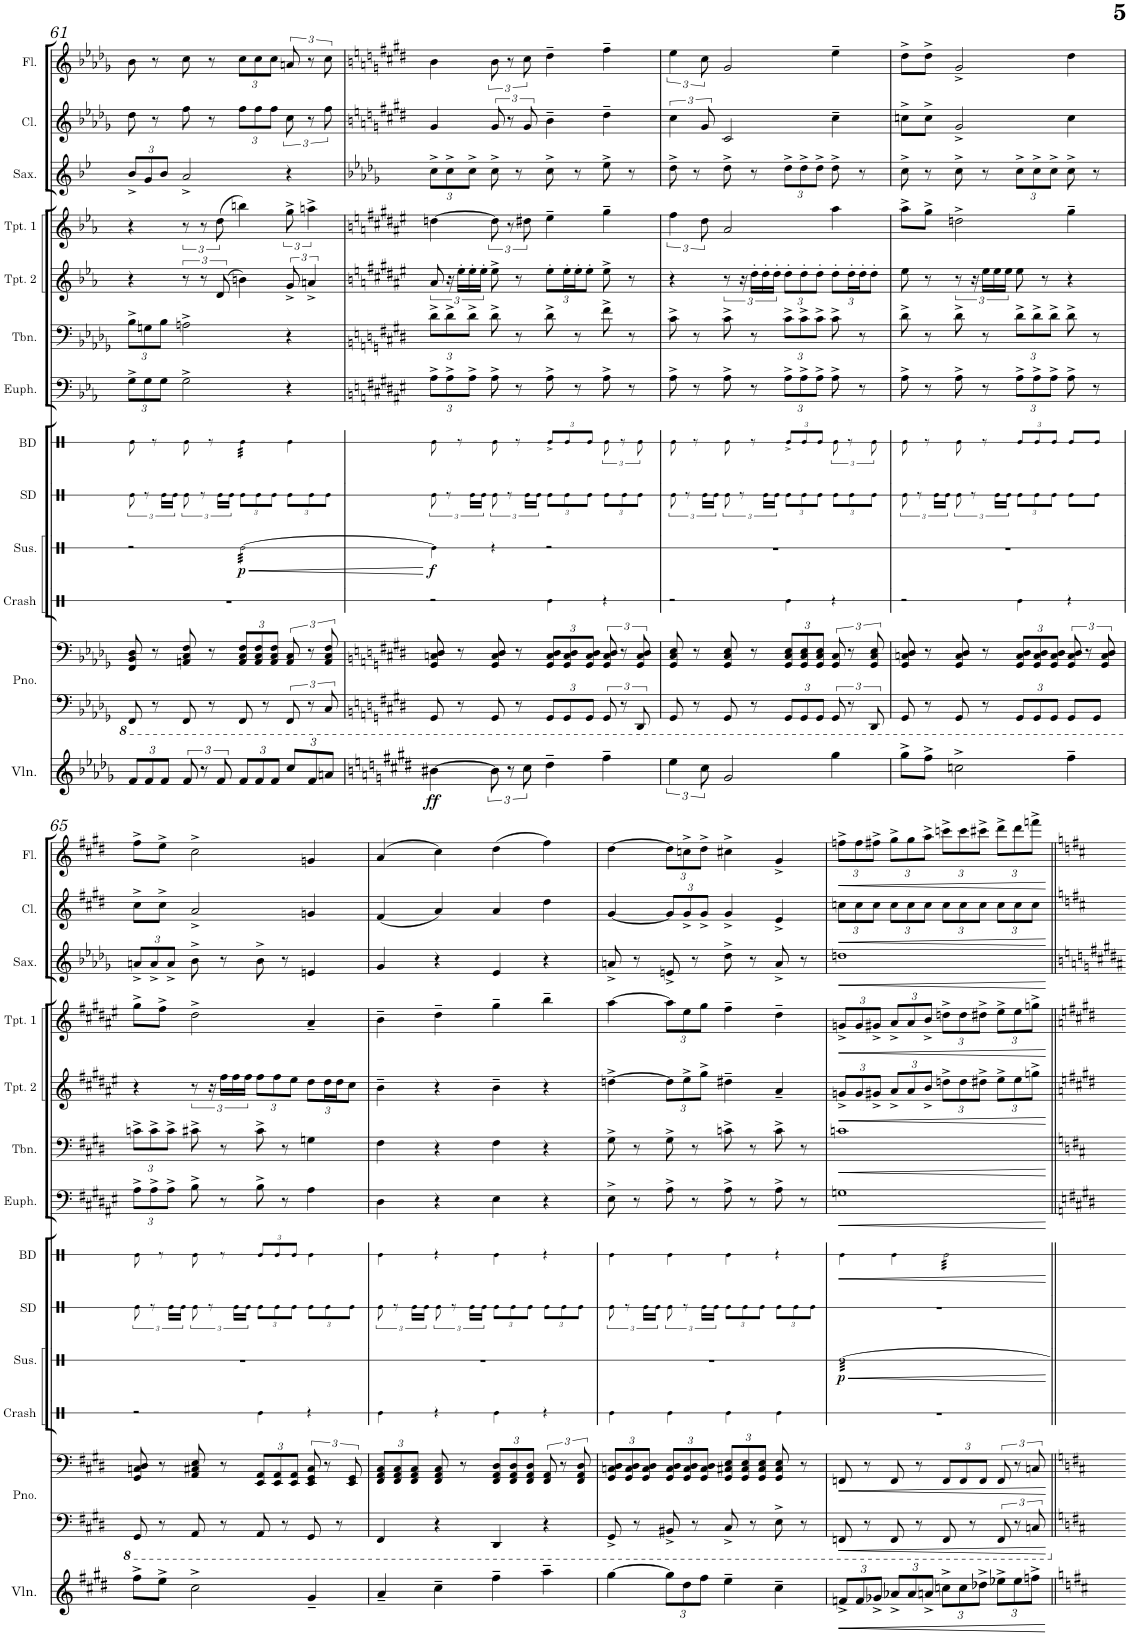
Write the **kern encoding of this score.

**kern	**dynam	**kern	**kern	**dynam	**kern	**kern	**dynam	**kern	**dynam	**kern	**dynam	**kern	**dynam	**kern	**dynam	**kern	**dynam	**kern	**dynam	**kern	**dynam
*part11	*part11	*part10	*part10	*part10	*part9	*part8	*part8	*part7	*part7	*part6	*part6	*part5	*part5	*part4	*part4	*part3	*part3	*part2	*part2	*part1	*part1
*staff12	*staff12	*staff11	*staff10	*staff10/11	*staff9	*staff8	*staff8	*staff7	*staff7	*staff6	*staff6	*staff5	*staff5	*staff4	*staff4	*staff3	*staff3	*staff2	*staff2	*staff1	*staff1
*I"Violon	*	*I"Piano	*	*	*I"Snare Drum	*I"Bass Drum	*	*I"Euphonium	*	*I"Trombone	*	*I"Trumpet in Bb 2	*	*I"Trumpet in Bb 1	*	*I"Saxophone Alto	*	*I"Clarinet in Bb	*	*I"Flute	*
*I'Vln.	*	*I'Pno.	*	*	*I'SD	*I'BD	*	*I'Euph.	*	*I'Tbn.	*	*I'Tpt. 2	*	*I'Tpt. 1	*	*I'Sax.	*	*I'Cl.	*	*I'Fl.	*
!!LO:PB:g=z
*clefG2	*	*clefF4	*clefF4	*	*clefX	*clefX	*	*clefF4	*	*clefF4	*	*clefG2	*	*clefG2	*	*clefG2	*	*clefG2	*	*clefG2	*
*	*	*	*	*	*	*	*	*Trd1c2	*	*	*	*Trd1c2	*	*Trd1c2	*	*Trd5c9	*	*Trd1c2	*	*	*
*k[b-e-a-d-g-]	*	*k[b-e-a-d-g-]	*k[b-e-a-d-g-]	*	*k[]	*k[]	*	*k[b-e-a-]	*	*k[b-e-a-d-g-]	*	*k[b-e-a-]	*	*k[b-e-a-]	*	*k[b-e-]	*	*k[b-e-a-d-g-]	*	*k[b-e-a-d-g-]	*
*M4/4	*	*M4/4	*M4/4	*	*M4/4	*M4/4	*	*M4/4	*	*M4/4	*	*M4/4	*	*M4/4	*	*M4/4	*	*M4/4	*	*M4/4	*
*Xbrackettup	*	*	*	*	*	*	*	*Xbrackettup	*	*Xbrackettup	*	*	*	*	*	*Xbrackettup	*	*	*	*	*
=61	=61	=61	=61	=61	=61	=61	=61	=61	=61	=61	=61	=61	=61	=61	=61	=61	=61	=61	=61	=61	=61
12f/L	.	8FFF/	8FF/ 8BB-/ 8D-/	.	12Re!\	8Re!\	.	12G^\L	.	12B-^\L	.	4r	.	4r	.	12b-^/L	.	8dd-\	.	8b-\	.
12f/	.	.	.	.	12r	.	.	12G\	.	12Gn\	.	.	.	.	.	12g/	.	.	.	.	.
.	.	8r	8r	.	.	8r	.	.	.	.	.	.	.	.	.	.	.	8r	.	8r	.
12f/J	.	.	.	.	24Re!\LL	.	.	12G\J	.	12B-\J	.	.	.	.	.	12b-/J	.	.	.	.	.
.	.	.	.	.	24Re!\JJ	.	.	.	.	.	.	.	.	.	.	.	.	.	.	.	.
*brackettup	*	*	*	*	*	*	*	*	*	*	*	*	*	*	*	*	*	*	*	*	*
12f/	.	8FFF/	8AAn/ 8C/ 8F/	.	12Re!\	8Re!\	.	2G^\	.	2An^\	.	12r	.	12r	.	2a^/	.	8ff\	.	8cc\	.
12r	.	.	.	.	12r	.	.	.	.	.	.	12r	.	12r	.	.	.	.	.	.	.
.	.	8r	8r	.	.	8r	.	.	.	.	.	.	.	.	.	.	.	8r	.	8r	.
12f/	.	.	.	.	24Re!\LL	.	.	.	.	.	.	(12d/	.	(12dd\	.	.	.	.	.	.	.
.	.	.	.	.	24Re!\JJ	.	.	.	.	.	.	.	.	.	.	.	.	.	.	.	.
*Xbrackettup	*	*	*Xbrackettup	*	*Xbrackettup	*	*	*	*	*	*	*	*	*	*	*	*	*Xbrackettup	*	*Xbrackettup	*
*	*	*	*	*	*	*tremolo	*	*	*	*	*	*	*	*	*	*	*	*	*	*	*
12f/L	.	8FFF/	12AA/ 12C/ 12F/L	.	12Re!\L	32Re!\LLL	.	.	.	.	.	4bn\)	.	4bbn\)	.	.	.	12ff\L	.	12cc\L	.
.	.	.	.	.	.	32Re!\	.	.	.	.	.	.	.	.	.	.	.	.	.	.	.
.	.	.	.	.	.	32Re!\	.	.	.	.	.	.	.	.	.	.	.	.	.	.	.
12f/	.	.	12AA/ 12C/ 12F/	.	12Re!\	.	.	.	.	.	.	.	.	.	.	.	.	12ff\	.	12cc\	.
.	.	.	.	.	.	32Re!\	.	.	.	.	.	.	.	.	.	.	.	.	.	.	.
.	.	8r	.	.	.	32Re!\	.	.	.	.	.	.	.	.	.	.	.	.	.	.	.
.	.	.	.	.	.	32Re!\	.	.	.	.	.	.	.	.	.	.	.	.	.	.	.
12f/J	.	.	12AA/ 12C/ 12F/J	.	12Re!\J	.	.	.	.	.	.	.	.	.	.	.	.	12ff\J	.	12cc\J	.
.	.	.	.	.	.	32Re!\	.	.	.	.	.	.	.	.	.	.	.	.	.	.	.
.	.	.	.	.	.	32Re!\JJJ	.	.	.	.	.	.	.	.	.	.	.	.	.	.	.
*	*	*	*	*	*	*Xtremolo	*	*	*	*	*	*	*	*	*	*	*	*	*	*	*
*	*	*	*brackettup	*	*	*	*	*	*	*	*	*	*	*	*	*	*	*brackettup	*	*brackettup	*
12cc/L	.	12FFF/	12AA/ 12C/	.	12Re!\L	4Re!\	.	4r	.	4r	.	12g^/	.	12gg^\	.	4r	.	12cc\	.	12an/	.
12f/	.	12r	12r	.	12Re!\	.	.	.	.	.	.	6an^/	.	6aan^\	.	.	.	12r	.	12r	.
12an/J	.	12CC/	12AA/ 12C/ 12F/	.	12Re!\J	.	.	.	.	.	.	.	.	.	.	.	.	12ff\	.	12cc\	.
=62	=62	=62	=62	=62	=62	=62	=62	=62	=62	=62	=62	=62	=62	=62	=62	=62	=62	=62	=62	=62	=62
*k[f#c#g#d#]	*	*k[f#c#g#d#]	*k[f#c#g#d#]	*	*	*	*	*k[f#c#g#d#a#e#]	*	*k[f#c#g#d#]	*	*k[f#c#g#d#a#e#]	*	*k[f#c#g#d#a#e#]	*	*k[b-e-a-d-g-]	*	*k[f#c#g#d#]	*	*k[f#c#g#d#]	*
*	*	*	*	*	*brackettup	*	*	*	*	*	*	*	*	*	*	*	*	*	*	*	*
!	!LO:DY:b	!	!	!	!	!	!	!	!	!	!	!	!	!	!	!	!	!	!	!	!
[4b#X\	ff	8GGG#/	8GG#/ 8Cn/ 8D#/	.	12Re!\	8Re!\	.	12A#^\L	.	12d#^\L	.	12a#/	.	[4ddn\	.	12cc^\L	.	4g#/	.	4b\	.
.	.	.	.	.	12r	.	.	12A#^\	.	12d#^\	.	24r	.	.	.	12cc^\	.	.	.	.	.
.	.	8r	8r	.	.	8r	.	.	.	.	.	24ee#'\LL	.	.	.	.	.	.	.	.	.
.	.	.	.	.	24Re!\LL	.	.	12A#^\J	.	12d#^\J	.	24ee#'\	.	.	.	12cc^\J	.	.	.	.	.
.	.	.	.	.	24Re!\JJ	.	.	.	.	.	.	24ee#'\JJ	.	.	.	.	.	.	.	.	.
*brackettup	*	*	*	*	*	*	*	*	*	*	*	*	*	*	*	*	*	*	*	*	*
12b#\]	.	8GGG#/	8GG#/ 8C/ 8D#/	.	12Re!\	8Re!\	.	8A#^\	.	8d#^\	.	8ee#^\	.	12dd\]	.	8cc^\	.	12g#/	.	12b\	.
12r	.	.	.	.	12r	.	.	.	.	.	.	.	.	12r	.	.	.	12r	.	12r	.
.	.	8r	8r	.	.	8r	.	8r	.	8r	.	8r	.	.	.	8r	.	.	.	.	.
12cc#\	.	.	.	.	24Re!\LL	.	.	.	.	.	.	.	.	12dd#X\	.	.	.	12g#/	.	12cc#\	.
.	.	.	.	.	24Re!\JJ	.	.	.	.	.	.	.	.	.	.	.	.	.	.	.	.
*	*	*Xbrackettup	*Xbrackettup	*	*Xbrackettup	*Xbrackettup	*	*	*	*	*	*Xbrackettup	*	*	*	*	*	*	*	*	*
4dd#~\	.	12GGG#/L	12GG#/ 12C/ 12D#/L	.	12Re!\L	12Re^!/L	.	8A#^\	.	8d#^\	.	12ee#'\L	.	4ee#~\	.	8cc^\	.	4b~\	.	4dd#~\	.
.	.	12GGG#/	12GG#/ 12C/ 12D#/	.	12Re!\	12Re!/	.	.	.	.	.	24ee#'\L	.	.	.	.	.	.	.	.	.
.	.	.	.	.	.	.	.	8r	.	8r	.	24ee#'\J	.	.	.	8r	.	.	.	.	.
.	.	12GGG#/J	12GG#/ 12C/ 12D#/J	.	12Re!\J	12Re!/J	.	.	.	.	.	12ee#'\J	.	.	.	.	.	.	.	.	.
*	*	*brackettup	*brackettup	*	*	*brackettup	*	*	*	*	*	*	*	*	*	*	*	*	*	*	*
4ff#~\	.	12GGG#/	12GG#/ 12C/ 12D#/	.	12Re!\L	12Re!\	.	8A#^\	.	8f#^\	.	8ee#^\	.	4gg#~\	.	8ee-^\	.	4dd#~\	.	4ff#~\	.
.	.	12r	12r	.	12Re!\	12r	.	.	.	.	.	.	.	.	.	.	.	.	.	.	.
.	.	.	.	.	.	.	.	8r	.	8r	.	8r	.	.	.	8r	.	.	.	.	.
.	.	12DDD#/	12GG#/ 12C/ 12D#/	.	12Re!\J	12Re!\	.	.	.	.	.	.	.	.	.	.	.	.	.	.	.
=63	=63	=63	=63	=63	=63	=63	=63	=63	=63	=63	=63	=63	=63	=63	=63	=63	=63	=63	=63	=63	=63
*	*	*	*	*	*brackettup	*	*	*	*	*	*	*	*	*	*	*	*	*	*	*	*
6ee\	.	8GGG#/	8GG#/ 8C#/ 8E/	.	12Re!\	8Re!\	.	8A#^\	.	8c#^\	.	4r	.	6ff#\	.	8dd-^\	.	6cc#\	.	6ee\	.
.	.	.	.	.	12r	.	.	.	.	.	.	.	.	.	.	.	.	.	.	.	.
.	.	8r	8r	.	.	8r	.	8r	.	8r	.	.	.	.	.	8r	.	.	.	.	.
12cc#\	.	.	.	.	24Re!\LL	.	.	.	.	.	.	.	.	12dd#\	.	.	.	12g#/	.	12cc#\	.
.	.	.	.	.	24Re!\JJ	.	.	.	.	.	.	.	.	.	.	.	.	.	.	.	.
*	*	*	*	*	*	*	*	*	*	*	*	*brackettup	*	*	*	*	*	*	*	*	*
2g#/	.	8GGG#/	8GG#/ 8C#/ 8E/	.	12Re!\	8Re!\	.	8A#^\	.	8c#^\	.	12r	.	2a#/	.	8dd-^\	.	2c#/	.	2g#/	.
.	.	.	.	.	12r	.	.	.	.	.	.	24r	.	.	.	.	.	.	.	.	.
.	.	8r	8r	.	.	8r	.	8r	.	8r	.	24dd#'\LL	.	.	.	8r	.	.	.	.	.
.	.	.	.	.	24Re!\LL	.	.	.	.	.	.	24dd#'\	.	.	.	.	.	.	.	.	.
.	.	.	.	.	24Re!\JJ	.	.	.	.	.	.	24dd#'\JJ	.	.	.	.	.	.	.	.	.
*	*	*Xbrackettup	*Xbrackettup	*	*Xbrackettup	*Xbrackettup	*	*	*	*	*	*Xbrackettup	*	*	*	*	*	*	*	*	*
.	.	12GGG#/L	12GG#/ 12C#/ 12E/L	.	12Re!\L	12Re^!/L	.	12A#^\L	.	12c#^\L	.	12dd#'\L	.	.	.	12dd-^\L	.	.	.	.	.
.	.	12GGG#/	12GG#/ 12C#/ 12E/	.	12Re!\	12Re!/	.	12A#^\	.	12c#^\	.	12dd#'\	.	.	.	12dd-^\	.	.	.	.	.
.	.	12GGG#/J	12GG#/ 12C#/ 12E/J	.	12Re!\J	12Re!/J	.	12A#^\J	.	12c#^\J	.	12dd#'\J	.	.	.	12dd-^\J	.	.	.	.	.
*	*	*brackettup	*brackettup	*	*	*brackettup	*	*	*	*	*	*	*	*	*	*	*	*	*	*	*
4gg#\	.	12GGG#/	12GG#/ 12C#/	.	12Re!\L	12Re!\	.	8A#^\	.	8c#^\	.	12dd#'\L	.	4aa#\	.	8dd-^\	.	4cc#~\	.	4ee~\	.
.	.	12r	12r	.	12Re!\	12r	.	.	.	.	.	24dd#'\L	.	.	.	.	.	.	.	.	.
.	.	.	.	.	.	.	.	8r	.	8r	.	24dd#'\J	.	.	.	8r	.	.	.	.	.
.	.	12DDD#/	12GG#/ 12C#/ 12E/	.	12Re!\J	12Re!\	.	.	.	.	.	12dd#'\J	.	.	.	.	.	.	.	.	.
=64	=64	=64	=64	=64	=64	=64	=64	=64	=64	=64	=64	=64	=64	=64	=64	=64	=64	=64	=64	=64	=64
*	*	*	*	*	*brackettup	*	*	*	*	*	*	*	*	*	*	*	*	*	*	*	*
8gg#^\L	.	8GGG#/	8GG#/ 8Cn/ 8D#/	.	12Re!\	8Re!\	.	8A#^\	.	8d#^\	.	8ee#\	.	8aa#^\L	.	8cc^\	.	8ccn^\L	.	8dd#^\L	.
.	.	.	.	.	12r	.	.	.	.	.	.	.	.	.	.	.	.	.	.	.	.
8ff#^\J	.	8r	8r	.	.	8r	.	8r	.	8r	.	8r	.	8gg#^\J	.	8r	.	8cc^\J	.	8dd#^\J	.
.	.	.	.	.	24Re!\LL	.	.	.	.	.	.	.	.	.	.	.	.	.	.	.	.
.	.	.	.	.	24Re!\JJ	.	.	.	.	.	.	.	.	.	.	.	.	.	.	.	.
*	*	*	*	*	*	*	*	*	*	*	*	*brackettup	*	*	*	*	*	*	*	*	*
2ccn^\	.	8GGG#/	8GG#/ 8C/ 8D#/	.	12Re!\	8Re!\	.	8A#^\	.	8d#^\	.	12r	.	2ddn^\	.	8cc^\	.	2g#^/	.	2g#^/	.
.	.	.	.	.	12r	.	.	.	.	.	.	24r	.	.	.	.	.	.	.	.	.
.	.	8r	8r	.	.	8r	.	8r	.	8r	.	24ee#\LL	.	.	.	8r	.	.	.	.	.
.	.	.	.	.	24Re!\LL	.	.	.	.	.	.	24ee#\	.	.	.	.	.	.	.	.	.
.	.	.	.	.	24Re!\JJ	.	.	.	.	.	.	24ee#\JJ	.	.	.	.	.	.	.	.	.
*	*	*Xbrackettup	*Xbrackettup	*	*Xbrackettup	*Xbrackettup	*	*	*	*	*	*	*	*	*	*	*	*	*	*	*
.	.	12GGG#/L	12GG#/ 12C/ 12D#/L	.	12Re!\L	12Re!/L	.	12A#^\L	.	12d#^\L	.	8ee#\	.	.	.	12cc^\L	.	.	.	.	.
.	.	12GGG#/	12GG#/ 12C/ 12D#/	.	12Re!\	12Re!/	.	12A#^\	.	12d#^\	.	.	.	.	.	12cc^\	.	.	.	.	.
.	.	.	.	.	.	.	.	.	.	.	.	8r	.	.	.	.	.	.	.	.	.
.	.	12GGG#/J	12GG#/ 12C/ 12D#/J	.	12Re!\J	12Re!/J	.	12A#^\J	.	12d#^\J	.	.	.	.	.	12cc^\J	.	.	.	.	.
*	*	*	*brackettup	*	*	*	*	*	*	*	*	*	*	*	*	*	*	*	*	*	*
4ff#~\	.	8GGG#/L	12GG#/ 12C/ 12D#/	.	8Re!\L	8Re!/L	.	8A#^\	.	8d#^\	.	4r	.	4gg#~\	.	8cc^\	.	4cc\	.	4dd#\	.
.	.	.	12r	.	.	.	.	.	.	.	.	.	.	.	.	.	.	.	.	.	.
.	.	8GGG#/J	.	.	8Re!\J	8Re!/J	.	8r	.	8r	.	.	.	.	.	8r	.	.	.	.	.
.	.	.	12GG#/ 12C/ 12D#/	.	.	.	.	.	.	.	.	.	.	.	.	.	.	.	.	.	.
!!LO:LB:g=z
=65	=65	=65	=65	=65	=65	=65	=65	=65	=65	=65	=65	=65	=65	=65	=65	=65	=65	=65	=65	=65	=65
*	*	*	*	*	*brackettup	*	*	*	*	*	*	*	*	*	*	*	*	*	*	*	*
8ff#^\L	.	8GGG#/	8GG#/ 8Cn/ 8D#/	.	12Re!\	8Re!\	.	12A#^\L	.	12cn^\L	.	4r	.	8gg#^\L	.	12an^/L	.	8cc#^\L	.	8ff#^\L	.
.	.	.	.	.	12r	.	.	12A#^\	.	12c^\	.	.	.	.	.	12a^/	.	.	.	.	.
8ee^\J	.	8r	8r	.	.	8r	.	.	.	.	.	.	.	8ff#^\J	.	.	.	8cc#^\J	.	8ee^\J	.
.	.	.	.	.	24Re!\LL	.	.	12A#^\J	.	12c^\J	.	.	.	.	.	12a^/J	.	.	.	.	.
.	.	.	.	.	24Re!\JJ	.	.	.	.	.	.	.	.	.	.	.	.	.	.	.	.
2cc#^\	.	8AAA/	8AA/ 8C#X/ 8E/	.	12Re!\	8Re!\	.	8B^\	.	8c#X^\	.	12r	.	2dd#^\	.	8b-^\	.	2a^/	.	2cc#^\	.
.	.	.	.	.	12r	.	.	.	.	.	.	24r	.	.	.	.	.	.	.	.	.
.	.	8r	8r	.	.	8r	.	8r	.	8r	.	24ff#\LL	.	.	.	8r	.	.	.	.	.
.	.	.	.	.	24Re!\LL	.	.	.	.	.	.	24ff#\	.	.	.	.	.	.	.	.	.
.	.	.	.	.	24Re!\JJ	.	.	.	.	.	.	24ff#\JJ	.	.	.	.	.	.	.	.	.
*	*	*	*Xbrackettup	*	*Xbrackettup	*	*	*	*	*	*	*Xbrackettup	*	*	*	*	*	*	*	*	*
.	.	8AAA/	12EE/ 12AA/L	.	12Re!\L	12Re!/L	.	8B^\	.	8c#^\	.	12ff#\L	.	.	.	8b-^\	.	.	.	.	.
.	.	.	12EE/ 12AA/	.	12Re!\	12Re!/	.	.	.	.	.	12ff#\	.	.	.	.	.	.	.	.	.
.	.	8r	.	.	.	.	.	8r	.	8r	.	.	.	.	.	8r	.	.	.	.	.
.	.	.	12EE/ 12AA/J	.	12Re!\J	12Re!/J	.	.	.	.	.	12ee#\J	.	.	.	.	.	.	.	.	.
*	*	*	*brackettup	*	*	*	*	*	*	*	*	*	*	*	*	*	*	*	*	*	*
4g#~/	.	8GGG#/	12EE/ 12GG#/ 12C#/	.	12Re!\L	4Re!\	.	4A#\	.	4Gn\	.	12dd#\L	.	4a#~/	.	4en/	.	4gn/	.	4gn/	.
.	.	.	12r	.	12Re!\	.	.	.	.	.	.	24dd#\L	.	.	.	.	.	.	.	.	.
.	.	8r	.	.	.	.	.	.	.	.	.	24dd#\J	.	.	.	.	.	.	.	.	.
.	.	.	12EE/ 12GG#/	.	12Re!\J	.	.	.	.	.	.	12cc#\J	.	.	.	.	.	.	.	.	.
=66	=66	=66	=66	=66	=66	=66	=66	=66	=66	=66	=66	=66	=66	=66	=66	=66	=66	=66	=66	=66	=66
*	*	*	*Xbrackettup	*	*brackettup	*	*	*	*	*	*	*	*	*	*	*	*	*	*	*	*
4a~/	.	4FFF#/	12FF#/ 12AA/ 12C#/L	.	12Re!\	4Re!\	.	4D#\	.	4F#\	.	4b~\	.	4b~\	.	4g-/	.	(4f#/	.	(4a/	.
.	.	.	12FF#/ 12AA/ 12C#/	.	12r	.	.	.	.	.	.	.	.	.	.	.	.	.	.	.	.
.	.	.	12FF#/ 12AA/ 12C#/J	.	24Re!\LL	.	.	.	.	.	.	.	.	.	.	.	.	.	.	.	.
.	.	.	.	.	24Re!\JJ	.	.	.	.	.	.	.	.	.	.	.	.	.	.	.	.
4cc#~\	.	4r	8FF#/ 8AA/ 8C#/	.	12Re!\	4r	.	4r	.	4r	.	4r	.	4dd#~\	.	4r	.	4a/)	.	4cc#\)	.
.	.	.	.	.	12r	.	.	.	.	.	.	.	.	.	.	.	.	.	.	.	.
.	.	.	8r	.	.	.	.	.	.	.	.	.	.	.	.	.	.	.	.	.	.
.	.	.	.	.	24Re!\LL	.	.	.	.	.	.	.	.	.	.	.	.	.	.	.	.
.	.	.	.	.	24Re!\JJ	.	.	.	.	.	.	.	.	.	.	.	.	.	.	.	.
*	*	*	*	*	*Xbrackettup	*	*	*	*	*	*	*	*	*	*	*	*	*	*	*	*
4ff#~\	.	4DDD#/	12FF#/ 12AA/ 12D#/L	.	12Re!\L	4Re!\	.	4E#\	.	4F#\	.	4b~\	.	4gg#~\	.	4e-/	.	4a/	.	(4dd#\	.
.	.	.	12FF#/ 12AA/ 12D#/	.	12Re!\	.	.	.	.	.	.	.	.	.	.	.	.	.	.	.	.
.	.	.	12FF#/ 12AA/ 12D#/J	.	12Re!\J	.	.	.	.	.	.	.	.	.	.	.	.	.	.	.	.
*	*	*	*brackettup	*	*	*	*	*	*	*	*	*	*	*	*	*	*	*	*	*	*
4aa~\	.	4r	12FF#/ 12AA/	.	12Re!\L	4r	.	4r	.	4r	.	4r	.	4bb~\	.	4r	.	4dd#\	.	4ff#\)	.
.	.	.	12r	.	12Re!\	.	.	.	.	.	.	.	.	.	.	.	.	.	.	.	.
.	.	.	12FF#/ 12AA/ 12D#/	.	12Re!\J	.	.	.	.	.	.	.	.	.	.	.	.	.	.	.	.
=67	=67	=67	=67	=67	=67	=67	=67	=67	=67	=67	=67	=67	=67	=67	=67	=67	=67	=67	=67	=67	=67
*	*	*	*Xbrackettup	*	*brackettup	*	*	*	*	*	*	*	*	*	*	*	*	*	*	*	*
[4gg#\	.	8GGG#^/	12GG#/ 12Cn/ 12D#/L	.	12Re!\	4Re!\	.	8E#^\	.	8G#^\	.	[4ddn^\	.	[4aa#\	.	8an^/	.	[4g#/	.	[4dd#\	.
.	.	.	12GG#/ 12C/ 12D#/	.	12r	.	.	.	.	.	.	.	.	.	.	.	.	.	.	.	.
.	.	8r	.	.	.	.	.	8r	.	8r	.	.	.	.	.	8r	.	.	.	.	.
.	.	.	12GG#/ 12C/ 12D#/J	.	24Re!\LL	.	.	.	.	.	.	.	.	.	.	.	.	.	.	.	.
.	.	.	.	.	24Re!\JJ	.	.	.	.	.	.	.	.	.	.	.	.	.	.	.	.
*Xbrackettup	*	*	*	*	*	*	*	*	*	*	*	*	*	*Xbrackettup	*	*	*	*Xbrackettup	*	*Xbrackettup	*
12gg#\L]	.	8BBB#X^/	12GG#/ 12C/ 12D#/L	.	12Re!\	4Re!\	.	8A#^\	.	8G#^\	.	12dd\L]	.	12aa#\L]	.	8en^/	.	12g#/L]	.	12dd#\L]	.
12dd#\	.	.	12GG#/ 12C/ 12D#/	.	12r	.	.	.	.	.	.	12ee#^\	.	12ee#\	.	.	.	12g#^/	.	12ccn^\	.
.	.	8r	.	.	.	.	.	8r	.	8r	.	.	.	.	.	8r	.	.	.	.	.
12ff#\J	.	.	12GG#/ 12C/ 12D#/J	.	24Re!\LL	.	.	.	.	.	.	12gg#^\J	.	12gg#\J	.	.	.	12g#^/J	.	12dd#^\J	.
.	.	.	.	.	24Re!\JJ	.	.	.	.	.	.	.	.	.	.	.	.	.	.	.	.
*	*	*	*	*	*Xbrackettup	*	*	*	*	*	*	*	*	*	*	*	*	*	*	*	*
4ee~\	.	8CC#^/	12GG#/ 12C#X/ 12E/L	.	12Re!\L	4Re!\	.	8A#^\	.	8cn^\	.	4dd#X~\	.	4ff#~\	.	8dd-^\	.	4g#^/	.	4cc#X^\	.
.	.	.	12GG#/ 12C#/ 12E/	.	12Re!\	.	.	.	.	.	.	.	.	.	.	.	.	.	.	.	.
.	.	8r	.	.	.	.	.	8r	.	8r	.	.	.	.	.	8r	.	.	.	.	.
.	.	.	12GG#/ 12C#/ 12E/J	.	12Re!\J	.	.	.	.	.	.	.	.	.	.	.	.	.	.	.	.
4cc#~\	.	8EE^\	8GG#/ 8C#/ 8E/	.	12Re!\L	4r	.	8A#^\	.	8c^\	.	4a#~/	.	4dd#~\	.	8a^/	.	4e^/	.	4g#^/	.
.	.	.	.	.	12Re!\	.	.	.	.	.	.	.	.	.	.	.	.	.	.	.	.
.	.	8r	8r	.	.	.	.	8r	.	8r	.	.	.	.	.	8r	.	.	.	.	.
.	.	.	.	.	12Re!\J	.	.	.	.	.	.	.	.	.	.	.	.	.	.	.	.
=68	=68	=68	=68	=68	=68	=68	=68	=68	=68	=68	=68	=68	=68	=68	=68	=68	=68	=68	=68	=68	=68
!	!LO:HP:b	!	!	!LO:HP:b	!	!	!LO:HP:b	!	!LO:HP:b	!	!LO:HP:b	!	!LO:HP:b	!	!LO:HP:b	!	!LO:HP:b	!	!LO:HP:b	!	!LO:HP:b
12fn^/L	<	8FFFn/	8FFn/	<	1r	4Re!\	<	1Gn	<	1cn	<	12gn^/L	<	12gn^/L	<	1ddn	<	12ccn\L	<	12ffn^\L	<
12f/	.	.	.	.	.	.	.	.	.	.	.	12g/	.	12g/	.	.	.	12cc\	.	12ff\	.
.	.	8r	8r	.	.	.	.	.	.	.	.	.	.	.	.	.	.	.	.	.	.
12g-X^/J	.	.	.	.	.	.	.	.	.	.	.	12g#X^/J	.	12g#X^/J	.	.	.	12cc\J	.	12ff#X^\J	.
12a-X^/L	.	8FFF/	8FF/	.	.	4Re!\	.	.	.	.	.	12a#^/L	.	12a#^/L	.	.	.	12cc\L	.	12gg#^\L	.
12a-/	.	.	.	.	.	.	.	.	.	.	.	12a#/	.	12a#/	.	.	.	12cc\	.	12gg#\	.
.	.	8r	8r	.	.	.	.	.	.	.	.	.	.	.	.	.	.	.	.	.	.
12an^/J	.	.	.	.	.	.	.	.	.	.	.	12b^/J	.	12b^/J	.	.	.	12cc\J	.	12aa^\J	.
*	*	*	*	*	*	*tremolo	*	*	*	*	*	*	*	*	*	*	*	*	*	*	*
12ccn^\L	.	8FFF/	12FF/L	.	.	32Re!\LLL	.	.	.	.	.	12ddn^\L	.	12ddn^\L	.	.	.	12cc\L	.	12cccn^\L	.
.	.	.	.	.	.	32Re!\	.	.	.	.	.	.	.	.	.	.	.	.	.	.	.
.	.	.	.	.	.	32Re!\	.	.	.	.	.	.	.	.	.	.	.	.	.	.	.
12cc\	.	.	12FF/	.	.	.	.	.	.	.	.	12dd\	.	12dd\	.	.	.	12cc\	.	12ccc\	.
.	.	.	.	.	.	32Re!\	.	.	.	.	.	.	.	.	.	.	.	.	.	.	.
.	.	8r	.	.	.	32Re!\	.	.	.	.	.	.	.	.	.	.	.	.	.	.	.
.	.	.	.	.	.	32Re!\	.	.	.	.	.	.	.	.	.	.	.	.	.	.	.
12dd-X^\J	.	.	12FF/J	.	.	.	.	.	.	.	.	12dd#X^\J	.	12dd#X^\J	.	.	.	12cc\J	.	12ccc#X^\J	.
.	.	.	.	.	.	32Re!\	.	.	.	.	.	.	.	.	.	.	.	.	.	.	.
.	.	.	.	.	.	32Re!\	.	.	.	.	.	.	.	.	.	.	.	.	.	.	.
*	*	*brackettup	*brackettup	*	*	*	*	*	*	*	*	*	*	*	*	*	*	*	*	*	*
12ee-X^\L	.	12FFF/	12FF/	.	.	32Re!\	.	.	.	.	.	12ee#^\L	.	12ee#^\L	.	.	.	12cc\L	.	12ddd#^\L	.
.	.	.	.	.	.	32Re!\	.	.	.	.	.	.	.	.	.	.	.	.	.	.	.
.	.	.	.	.	.	32Re!\	.	.	.	.	.	.	.	.	.	.	.	.	.	.	.
12ee-\	.	12r	12r	.	.	.	.	.	.	.	.	12ee#\	.	12ee#\	.	.	.	12cc\	.	12ddd#\	.
.	.	.	.	.	.	32Re!\	.	.	.	.	.	.	.	.	.	.	.	.	.	.	.
.	.	.	.	.	.	32Re!\	.	.	.	.	.	.	.	.	.	.	.	.	.	.	.
.	.	.	.	.	.	32Re!\	.	.	.	.	.	.	.	.	.	.	.	.	.	.	.
12ffn^\J	.	12CCn/	12Cn/	.	.	.	.	.	.	.	.	12ggn^\J	.	12ggn^\J	.	.	.	12cc\J	.	12fffn^\J	.
.	.	.	.	.	.	32Re!\	.	.	.	.	.	.	.	.	.	.	.	.	.	.	.
.	.	.	.	.	.	32Re!\JJJ	.	.	.	.	.	.	.	.	.	.	.	.	.	.	.
*	*	*	*	*	*	*Xtremolo	*	*	*	*	*	*	*	*	*	*	*	*	*	*	*
.	[	.	.	[	.	.	[	.	[	.	[	.	[	.	[	.	[	.	[	.	[
=||	=||	=||	=||	=||	=||	=||	=||	=||	=||	=||	=||	=||	=||	=||	=||	=||	=||	=||	=||	=||	=||
*-	*-	*-	*-	*-	*-	*-	*-	*-	*-	*-	*-	*-	*-	*-	*-	*-	*-	*-	*-	*-	*-
